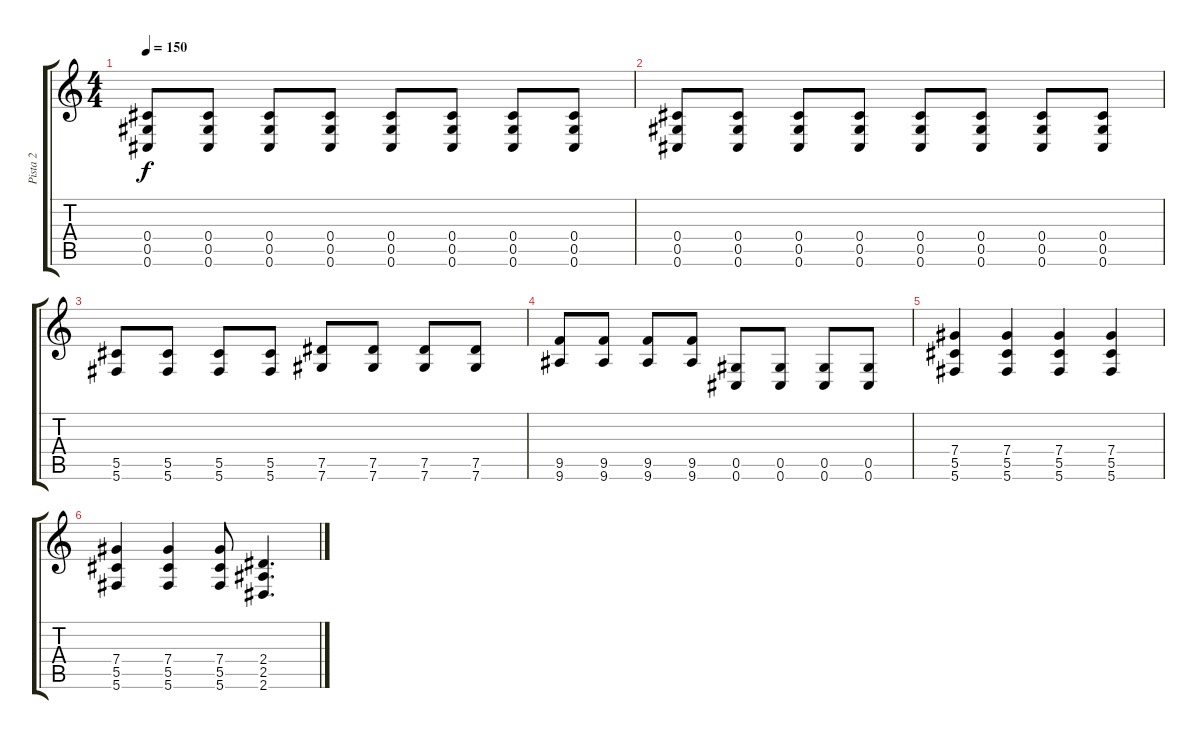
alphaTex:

\track ("Pista 2" "Pista 2") {instrument distortionguitar}
\staff {score tabs}
\tuning (Eb4 Bb3 Gb3 Db3 Ab2 Db2) {hide}
\ts (4 4)
\tempo 150
\clef g2
\ks c
(0.4 0.5 0.6).8{dy f} (0.4 0.5 0.6).8 (0.4 0.5 0.6).8 (0.4 0.5 0.6).8 (0.4 0.5 0.6).8 (0.4 0.5 0.6).8 (0.4 0.5 0.6).8 (0.4 0.5 0.6).8 |
(0.4 0.5 0.6).8 (0.4 0.5 0.6).8 (0.4 0.5 0.6).8 (0.4 0.5 0.6).8 (0.4 0.5 0.6).8 (0.4 0.5 0.6).8 (0.4 0.5 0.6).8 (0.4 0.5 0.6).8 |
(5.5 5.6).8 (5.5 5.6).8 (5.5 5.6).8 (5.5 5.6).8 (7.5 7.6).8 (7.5 7.6).8 (7.5 7.6).8 (7.5 7.6).8 |
(9.5 9.6).8 (9.5 9.6).8 (9.5 9.6).8 (9.5 9.6).8 (0.5 0.6).8 (0.5 0.6).8 (0.5 0.6).8 (0.5 0.6).8 |
(7.4 5.5 5.6).4 (7.4 5.5 5.6).4 (7.4 5.5 5.6).4 (7.4 5.5 5.6).4 |
(7.4 5.5 5.6).4 (7.4 5.5 5.6).4 (7.4 5.5 5.6).8 (2.4 2.5 2.6).4{d}
